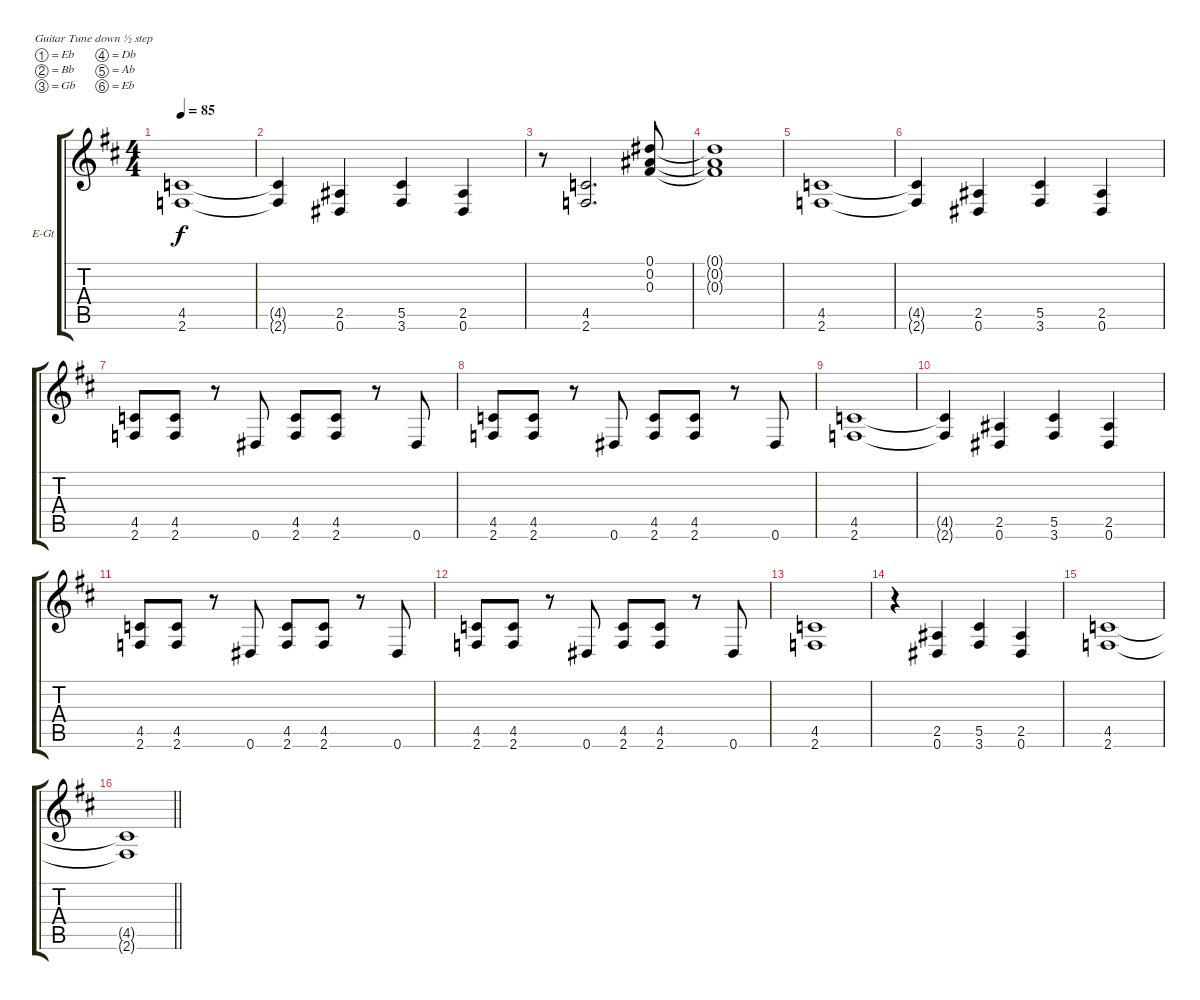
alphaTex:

\bracketExtendMode groupsimilarinstruments
\firstSystemTrackNameOrientation horizontal
\otherSystemsTrackNameOrientation horizontal
\track ("Distortion" "E-Gt") {instrument distortionguitar}
\staff {score tabs}
\tuning (Eb4 Bb3 Gb3 Db3 Ab2 Eb2)
\ts (4 4)
\tempo 85
\clef g2
\ks d
(4.5 2.6).1{dy f} |
(4.5{t} 2.6{t}).4 (2.5 0.6).4 (5.5 3.6).4 (2.5 0.6).4 |
r.8 (4.5 2.6).2{d} (0.1 0.2 0.3).8 |
(0.1{t} 0.2{t} 0.3{t}).1 |
(4.5 2.6).1 |
(4.5{t} 2.6{t}).4 (2.5 0.6).4 (5.5 3.6).4 (2.5 0.6).4 |
(4.5 2.6).8 (4.5 2.6).8 r.8 0.6.8 (4.5 2.6).8 (4.5 2.6).8 r.8 0.6.8 |
(4.5 2.6).8 (4.5 2.6).8 r.8 0.6.8 (4.5 2.6).8 (4.5 2.6).8 r.8 0.6.8 |
(4.5 2.6).1 |
(4.5{t} 2.6{t}).4 (2.5 0.6).4 (5.5 3.6).4 (2.5 0.6).4 |
(4.5 2.6).8 (4.5 2.6).8 r.8 0.6.8 (4.5 2.6).8 (4.5 2.6).8 r.8 0.6.8 |
(4.5 2.6).8 (4.5 2.6).8 r.8 0.6.8 (4.5 2.6).8 (4.5 2.6).8 r.8 0.6.8 |
(4.5 2.6).1 |
r.4 (2.5 0.6).4 (5.5 3.6).4 (2.5 0.6).4 |
(4.5 2.6).1 |
\barLineRight lightlight
(4.5{t} 2.6{t}).1
